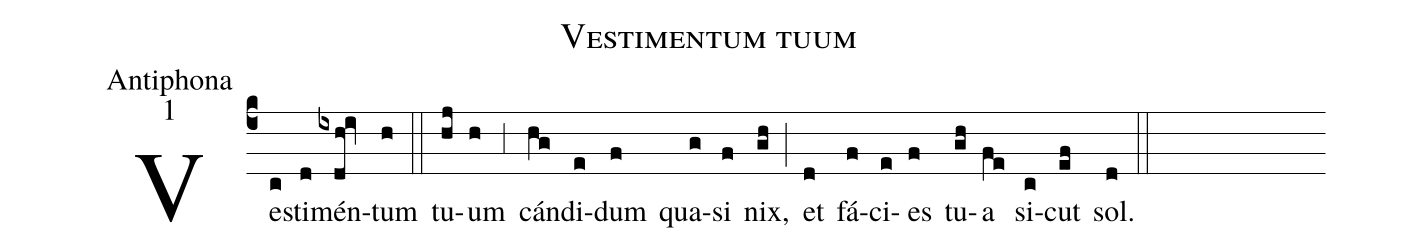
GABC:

name:Vestimentum tuum;
office-part:Antiphona;
mode:1;
%%
(c4) Ve(c)sti(d)mén(ixdh!iv)tum(h) (::) tu(hj)um(h) (;3) cán(hg)di(e)dum(f) qua(g)si(f) nix,(gh) (;) et(d) fá(f)ci(e)es(f) tu(gh)a(fe) si(c)cut(ef) sol.(d) (::)
